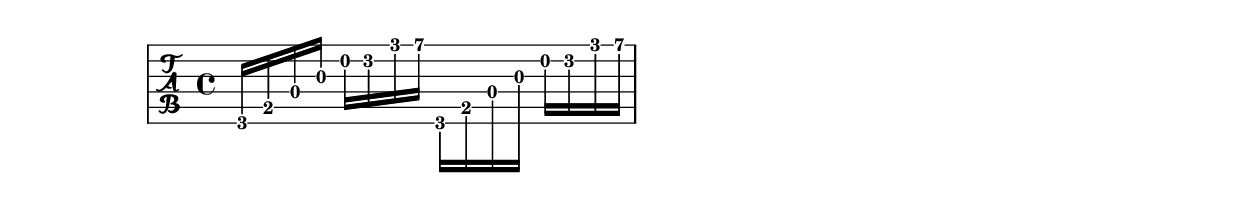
% DO NOT EDIT this file manually; it is automatically
% generated from Documentation/snippets/new
% Make any changes in Documentation/snippets/new/
% and then run scripts/auxiliar/makelsr.py
%
% This file is in the public domain.
%% Note: this file works from version 2.13.36
\version "2.13.36"

\header {
%% Translation of GIT committish: fa19277d20f8ab0397c560eb0e7b814bd804ecec
  texidoces = "
La dirección de las plicas se contola de la misma forma en la
tablatura que en la notación tradicional. Las barras se pueden
poner horizontales, como se muestra en este ejemplo.

"
  doctitlees = "Comportamiento de las plicas y las barras de corchea en tablaturas"


%% Translation of GIT committish: 0a868be38a775ecb1ef935b079000cebbc64de40
  texidocde = "
Die Richtung von Hälsen wird in Tabulaturen genauso wie in normaler Notation
eingestellt.  Balken können horizontal eingestellt werden, wie das Beispiel
zeigt.

"
  doctitlede = "Hals- und Balkenverhalten in einer Tabulatur"

%% Translation of GIT committish: 718fa63a806b2ae307f320e250bc83236e9cd136

  texidocfr = "
La direction des hampes se gère dans les tablatures tout comme en
notation traditionnelle.  Les ligatures peuvent être mises à l'horizontale
comme le montre cet exemple.

"
  doctitlefr = "Hampes et ligatures en mode tablature"


  lsrtags = "fretted-strings"
  texidoc = "
The direction of stems is controlled the same way in tablature as in
traditional notation.  Beams can be made horizontal, as shown in this
example.
"
  doctitle = "Stem and beam behavior in tablature"
} % begin verbatim


\new TabStaff {
  \relative c {
    \tabFullNotation
    g16 b d g b d g b
    \stemDown
    \override Beam #'damping = #+inf.0
    g,,16 b d g b d g b
  }
}
